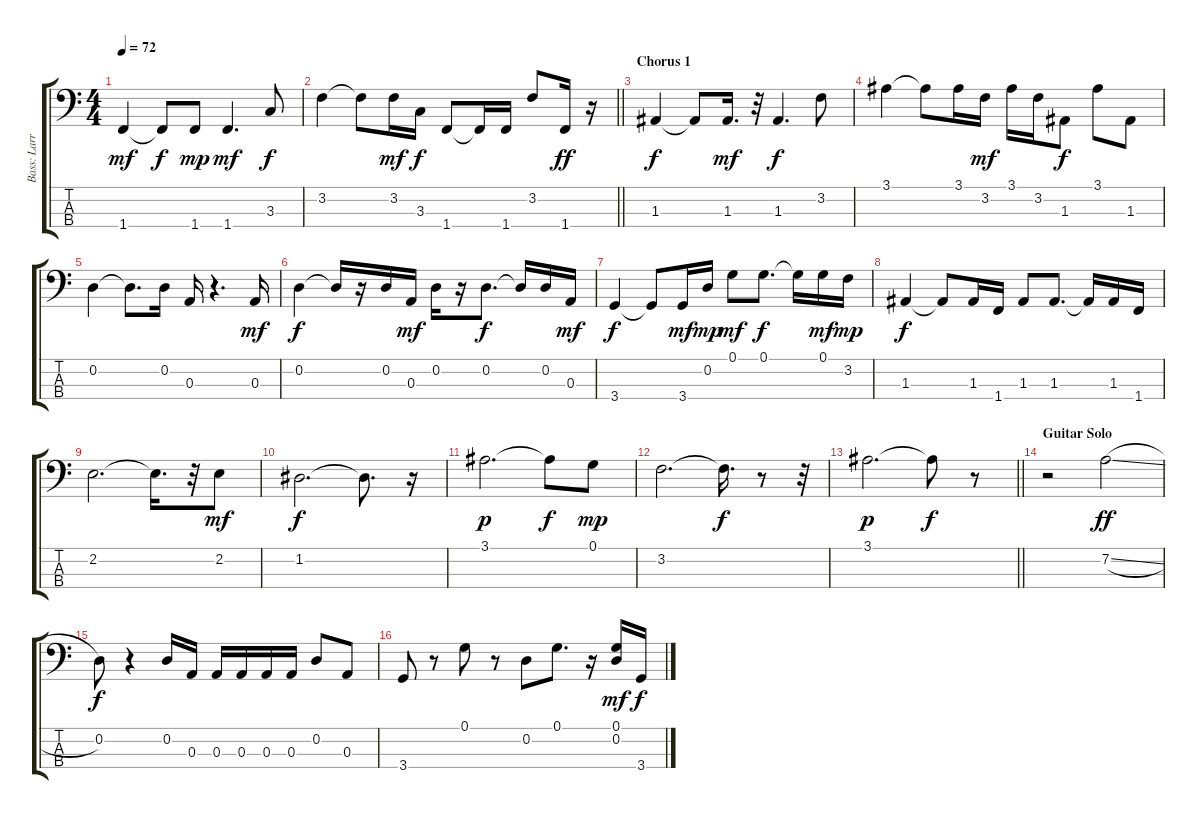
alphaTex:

\track ("Bass: Larry Knechtel" "Bass: Larr") {instrument electricbassfinger}
\staff {score tabs}
\tuning (G2 D2 A1 E1) {hide}
\ts (4 4)
\tempo 72
\clef f4
\ks c
1.4.4{dy mf} 1.4{t}.8{dy f} 1.4.8{dy mp} 1.4.4{d dy mf} 3.3.8{dy f} |
\barLineRight lightlight
3.2.4 3.2{t}.8 3.2.16{dy mf} 3.3.16{dy f} 1.4.8 1.4{t}.16 1.4.16 3.2.8 1.4.16{dy ff} r.16 |
\section ("" "Chorus 1")
1.3.4{dy f} 1.3{t}.8 1.3.16{d dy mf} r.32 1.3.4{d dy f} 3.2.8 |
3.1.4 3.1{t}.8 3.1.16 3.2.16{dy mf} 3.1.16 3.2.16 1.3.8{dy f} 3.1.8 1.3.8 |
0.2.4 0.2{t}.8{d} 0.2.16 0.3.16 r.4{d} 0.3.16{dy mf} |
0.2.4{dy f} 0.2{t}.16 r.16 0.2.16 0.3.16{dy mf} 0.2.16 r.16 0.2.8{d dy f} 0.2{t}.16 0.2.16 0.3.16{dy mf} |
3.4.4{dy f} 3.4{t}.8 3.4.16{dy mf} 0.2.16{dy mp} 0.1.8{dy mf} 0.1.8{d dy f} 0.1{t}.16 0.1.16{dy mf} 3.2.16{dy mp} |
1.3.4{dy f} 1.3{t}.8 1.3.16 1.4.16 1.3.8 1.3.8{d} 1.3{t}.16 1.3.16 1.4.16 |
2.2.2{d} 2.2{t}.16{d} r.32 2.2.8{dy mf} |
1.2.2{d dy f} 1.2{t}.8{d} r.16 |
3.1.2{d dy p} 3.1{t}.8{dy f} 0.1.8{dy mp} |
3.2.2{d} 3.2{t}.16{d dy f} r.8 r.32 |
\barLineRight lightlight
3.1.2{d dy p} 3.1{t}.8{dy f} r.8 |
\section ("" "Guitar Solo")
r.2 7.2{sl}.2{dy ff} |
0.2.8{dy f} r.4 0.2.16 0.3.16 0.3.16 0.3.16 0.3.16 0.3.16 0.2.8 0.3.8 |
3.4.8 r.8 0.1.8 r.8 0.2.8 0.1.8{d} r.16 (0.1 0.2).16{dy mf} 3.4.16{dy f}
